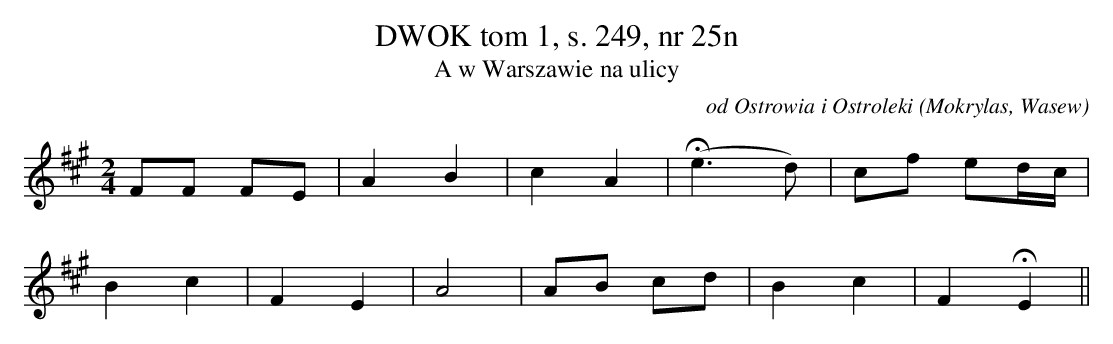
X:1
T:DWOK tom 1, s. 249, nr 25n
T:A w Warszawie na ulicy
O:od Ostrowia i Ostroleki (Mokrylas, Wasew)
M:2/4
L:1/16
K:A
F2F2 F2E2 | A4B4 | c4A4 | (He6d2) |c2f2 e2dc |
 B4c4 | F4E4 | A8 |A2B2 c2d2 | B4c4 | F4 HE4||
